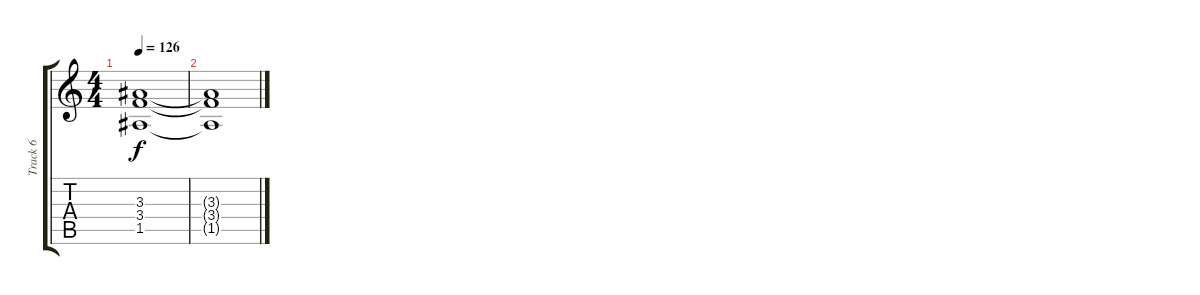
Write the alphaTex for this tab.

\track ("Track 6" "Track 6") {instrument distortionguitar}
\staff {score tabs}
\tuning (E4 B3 G3 D3 A2 D2) {hide}
\ts (4 4)
\tempo 126
\clef g2
\ks c
(3.3{t} 3.4{t} 1.5{t}).1{dy f} |
(3.3{t} 3.4{t} 1.5{t}).1
